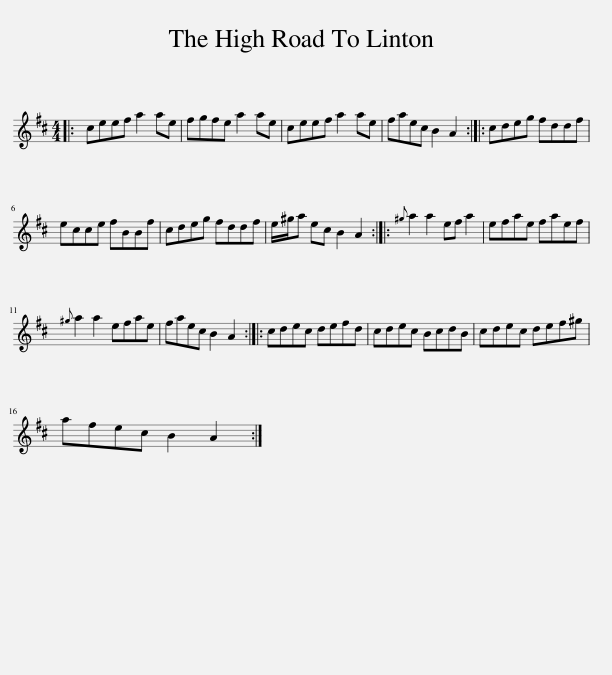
X:1
L:1/8
M:4/4
I:linebreak $
K:D
V:1 treble
V:1
|: ceef a2 ae | fgfe a2 ae | ceef a2 ae | faec B2 A2 :: cdeg fddf |$ %5
 ecce fBBf | cdeg fddf | e/^g/a ec B2 A2 ::{^g} a2 a2 ef a2 | efae faef |$ %10
{^g} a2 a2 efae | faec B2 A2 :: cdec defd | cdec BcdB | cdec def^g |$ %15
 afec B2 A2 :| %16
